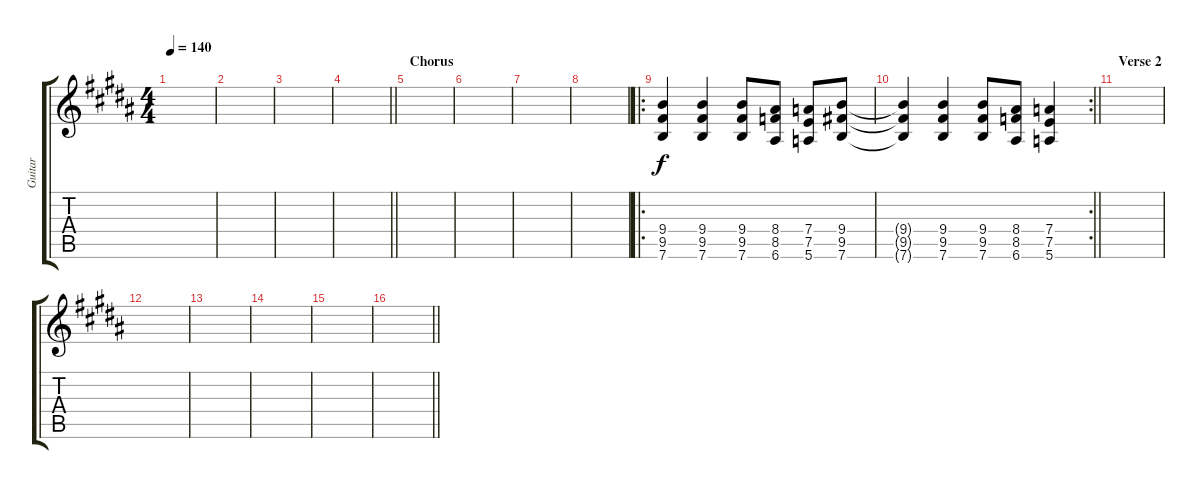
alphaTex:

\track ("Guitar" "Guitar") {instrument overdrivenguitar bank 255}
\staff {score tabs}
\tuning (E4 B3 G3 D3 A2 E2) {hide}
\ts (4 4)
\tempo 140
\clef g2
\ks b
|
|
|
\barLineRight lightlight
|
\section ("" "Chorus")
|
|
|
|
\ro
(9.4 9.5 7.6).4 (9.4 9.5 7.6).4 (9.4 9.5 7.6).8 (8.4 8.5 6.6).8 (7.4 7.5 5.6).8 (9.4 9.5 7.6).8 |
\rc 2
\barLineRight lightlight
(9.4{t} 9.5{t} 7.6{t}).4 (9.4 9.5 7.6).4 (9.4 9.5 7.6).8 (8.4 8.5 6.6).8 (7.4 7.5 5.6).4 |
\section ("" "Verse 2")
|
|
|
|
|
\barLineRight lightlight
